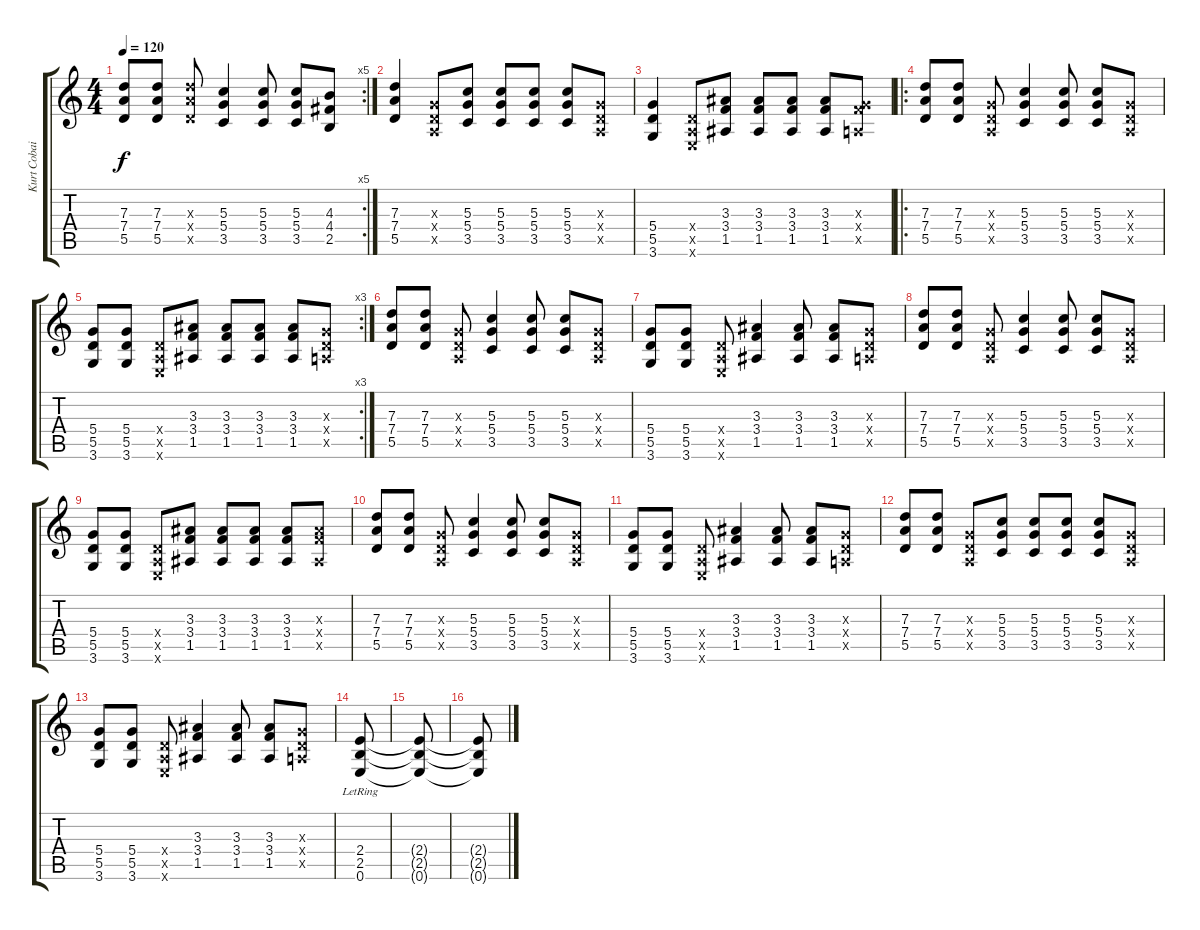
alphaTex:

\track ("Kurt Cobain" "Kurt Cobai") {instrument acousticguitarsteel}
\staff {score tabs}
\tuning (E4 B3 G3 D3 A2 E2) {hide}
\rc 5
\ts (4 4)
\tempo 120
\clef g2
\ks c
(7.3 7.4 5.5).8{dy f} (7.3 7.4 5.5).8 (7.3{x} 7.4{x} 5.5{x}).8 (5.3 5.4 3.5).4 (5.3 5.4 3.5).8 (5.3 5.4 3.5).8 (4.3 4.4 2.5).8 |
(7.3 7.4 5.5).4 (0.3{x} 0.4{x} 0.5{x}).8 (5.3 5.4 3.5).8 (5.3 5.4 3.5).8 (5.3 5.4 3.5).8 (5.3 5.4 3.5).8 (0.3{x} 0.4{x} 0.5{x}).8 |
(5.4 5.5 3.6).4 (0.4{x} 0.5{x} 0.6{x}).8 (3.3 3.4 1.5).8 (3.3 3.4 1.5).8 (3.3 3.4 1.5).8 (3.3 3.4 1.5).8 (0.3{x} 3.4{x} 0.5{x}).8 |
\ro
(7.3 7.4 5.5).8 (7.3 7.4 5.5).8 (0.3{x} 0.4{x} 0.5{x}).8 (5.3 5.4 3.5).4 (5.3 5.4 3.5).8 (5.3 5.4 3.5).8 (0.3{x} 0.4{x} 0.5{x}).8 |
\rc 3
(5.4 5.5 3.6).8 (5.4 5.5 3.6).8 (0.4{x} 0.5{x} 0.6{x}).8 (3.3 3.4 1.5).8 (3.3 3.4 1.5).8 (3.3 3.4 1.5).8 (3.3 3.4 1.5).8 (0.3{x} 0.4{x} 0.5{x}).8 |
(7.3 7.4 5.5).8 (7.3 7.4 5.5).8 (0.3{x} 0.4{x} 0.5{x}).8 (5.3 5.4 3.5).4 (5.3 5.4 3.5).8 (5.3 5.4 3.5).8 (0.3{x} 0.4{x} 0.5{x}).8 |
(5.4 5.5 3.6).8 (5.4 5.5 3.6).8 (0.4{x} 0.5{x} 0.6{x}).8 (3.3 3.4 1.5).4 (3.3 3.4 1.5).8 (3.3 3.4 1.5).8 (0.3{x} 0.4{x} 0.5{x}).8 |
(7.3 7.4 5.5).8 (7.3 7.4 5.5).8 (0.3{x} 0.4{x} 0.5{x}).8 (5.3 5.4 3.5).4 (5.3 5.4 3.5).8 (5.3 5.4 3.5).8 (0.3{x} 0.4{x} 0.5{x}).8 |
(5.4 5.5 3.6).8 (5.4 5.5 3.6).8 (0.4{x} 0.5{x} 0.6{x}).8 (3.3 3.4 1.5).8 (3.3 3.4 1.5).8 (3.3 3.4 1.5).8 (3.3 3.4 1.5).8 (3.3{x} 3.4{x} 1.5{x}).8 |
(7.3 7.4 5.5).8 (7.3 7.4 5.5).8 (0.3{x} 0.4{x} 0.5{x}).8 (5.3 5.4 3.5).4 (5.3 5.4 3.5).8 (5.3 5.4 3.5).8 (0.3{x} 0.4{x} 0.5{x}).8 |
(5.4 5.5 3.6).8 (5.4 5.5 3.6).8 (0.4{x} 0.5{x} 0.6{x}).8 (3.3 3.4 1.5).4 (3.3 3.4 1.5).8 (3.3 3.4 1.5).8 (0.3{x} 0.4{x} 0.5{x}).8 |
(7.3 7.4 5.5).8 (7.3 7.4 5.5).8 (0.3{x} 0.4{x} 0.5{x}).8 (5.3 5.4 3.5).8 (5.3 5.4 3.5).8 (5.3 5.4 3.5).8 (5.3 5.4 3.5).8 (0.3{x} 0.4{x} 0.5{x}).8 |
(5.4 5.5 3.6).8 (5.4 5.5 3.6).8 (0.4{x} 0.5{x} 0.6{x}).8 (3.3 3.4 1.5).4 (3.3 3.4 1.5).8 (3.3 3.4 1.5).8 (0.3{x} 0.4{x} 0.5{x}).8 |
(2.4{lr} 2.5{lr} 0.6{lr}).8 |
(2.4{t} 2.5{t} 0.6{t}).8 |
(2.4{t} 2.5{t} 0.6{t}).8
